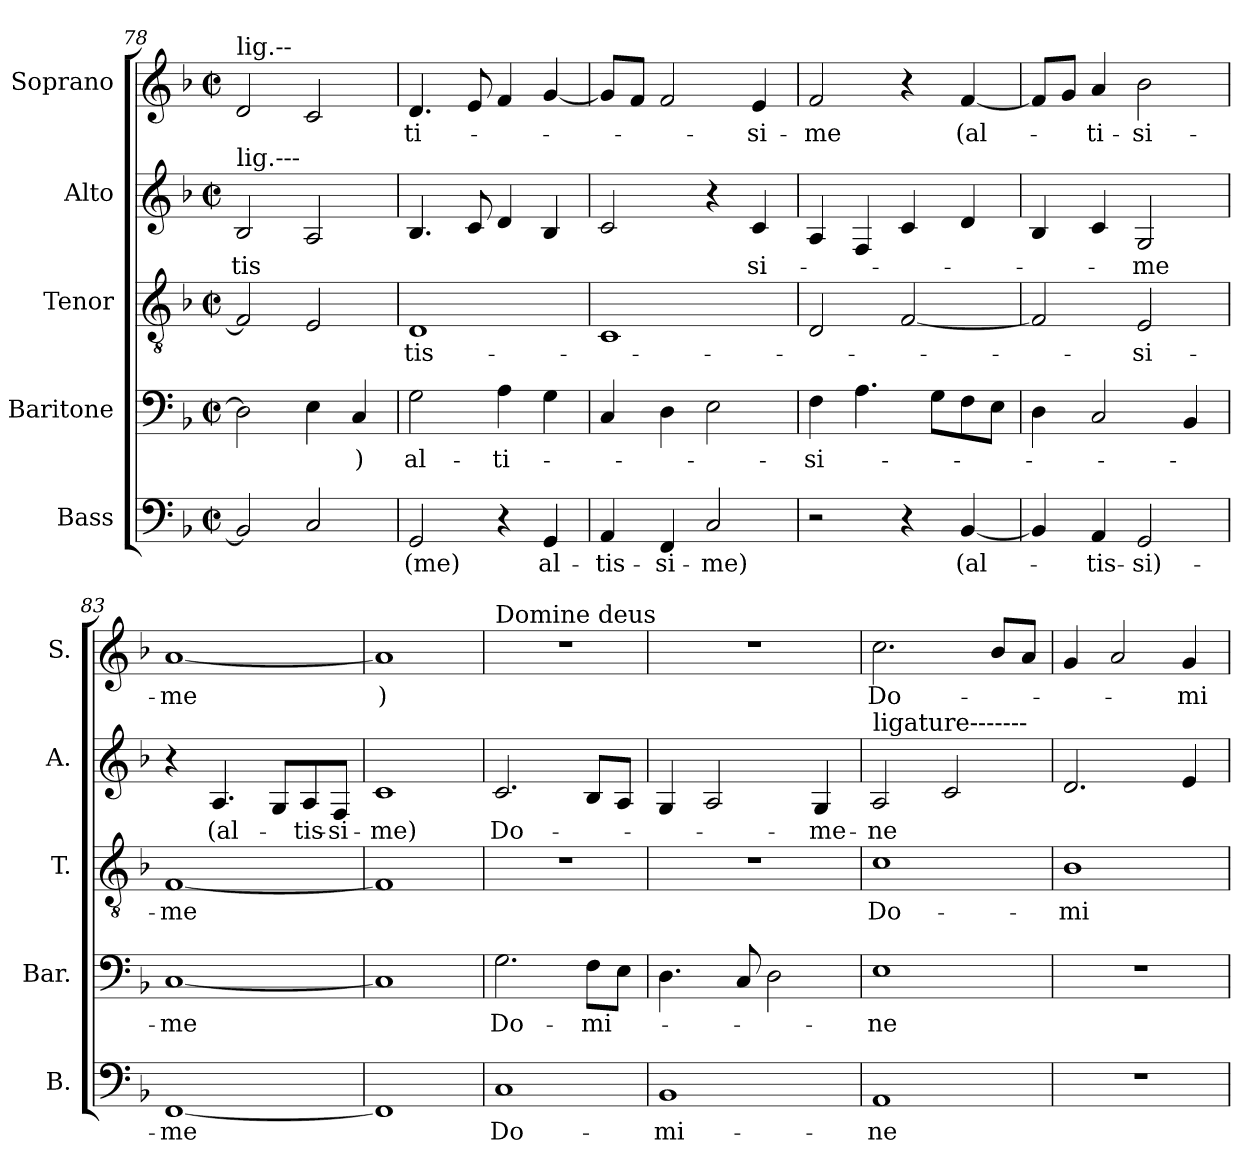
**kern	**text	**kern	**text	**kern	**text	**kern	**text	**kern	**text
*part5	*part5	*part4	*part4	*part3	*part3	*part2	*part2	*part1	*part1
*staff5	*staff5	*staff4	*staff4	*staff3	*staff3	*staff2	*staff2	*staff1	*staff1
*I"Bass	*	*I"Baritone	*	*I"Tenor	*	*I"Alto	*	*I"Soprano	*
*I'B.	*	*I'Bar.	*	*I'T.	*	*I'A.	*	*I'S.	*
*clefF4	*	*clefF4	*	*clefGv2	*	*clefG2	*	*clefG2	*
*k[b-]	*	*k[b-]	*	*k[b-]	*	*k[b-]	*	*k[b-]	*
*M2/2	*	*M2/2	*	*M2/2	*	*M2/2	*	*M2/2	*
*met(c|)	*	*met(c|)	*	*met(c|)	*	*met(c|)	*	*met(c|)	*
=78	=78	=78	=78	=78	=78	=78	=78	=78	=78
!	!	!	!	!	!	!	!	!LO:TX:a:t=lig.--	!
!	!	!	!	!	!	!LO:TX:a:t=lig.---	!	!	!
!	!	!	!	!	!	!	!LO:LY:b	!	!
2BB-/]	.	2D\]	.	2F/]	.	2B-/	-tis	2d/	.
2C/	.	4E\	.	2E/	.	2A/	.	2c/	.
!	!	!	!LO:LY:b	!	!	!	!	!	!
.	.	4C/	)	.	.	.	.	.	.
=79	=79	=79	=79	=79	=79	=79	=79	=79	=79
!	!LO:LY:b	!	!LO:LY:b	!	!LO:LY:b	!	!	!	!LO:LY:b
2GG/	-(me)	2G\	-al-	1D	tis-	4.B-/	.	4.d/	-ti-
.	.	.	.	.	.	8c/	.	8e/	.
!	!	!	!LO:LY:b	!	!	!	!	!	!
4r	.	4A\	-ti-	.	.	4d/	.	4f/	.
!	!LO:LY:b	!	!	!	!	!	!	!	!
4GG/	al-	4G\	.	.	.	4B-/	.	[4g/	.
=80	=80	=80	=80	=80	=80	=80	=80	=80	=80
!	!LO:LY:b	!	!	!	!	!	!	!	!
4AA/	-tis-	4C/	.	1C	.	2c/	.	8g/L]	.
.	.	.	.	.	.	.	.	8f/J	.
!	!LO:LY:b	!	!	!	!	!	!	!	!
4FF/	-si-	4D\	.	.	.	.	.	2f/	.
!	!LO:LY:b	!	!	!	!	!	!	!	!
2C/	-me)	2E\	.	.	.	4r	.	.	.
!	!	!	!	!	!	!	!LO:LY:b	!	!LO:LY:b
.	.	.	.	.	.	4c/	si-	4e/	-si-
=81	=81	=81	=81	=81	=81	=81	=81	=81	=81
!	!	!	!LO:LY:b	!	!	!	!	!	!LO:LY:b
2r	.	4F\	si-	2D/	.	4A/	.	2f/	-me
.	.	4.A\	.	.	.	4F/	.	.	.
4r	.	.	.	[2F/	.	4c/	.	4r	.
.	.	8G\L	.	.	.	.	.	.	.
!	!LO:LY:b	!	!	!	!	!	!	!	!LO:LY:b
[4BB-/	(al-	8F\	.	.	.	4d/	.	[4f/	(al-
.	.	8E\J	.	.	.	.	.	.	.
=82	=82	=82	=82	=82	=82	=82	=82	=82	=82
4BB-/]	.	4D\	.	2F/]	.	4B-/	.	8f/L]	.
.	.	.	.	.	.	.	.	8g/J	.
!	!LO:LY:b	!	!	!	!	!	!	!	!LO:LY:b
4AA/	-tis-	2C/	.	.	.	4c/	.	4a/	-ti-
!	!LO:LY:b	!	!	!	!LO:LY:b	!	!LO:LY:b	!	!LO:LY:b
2GG/	si)-	.	.	2E/	-si-	2G/	-me	2b-\	-si-
.	.	4BB-/	.	.	.	.	.	.	.
=83	=83	=83	=83	=83	=83	=83	=83	=83	=83
!	!LO:LY:b	!	!LO:LY:b	!	!LO:LY:b	!	!	!	!LO:LY:b
[1FF	-me	[1C	-me	[1F	-me	4r	.	[1a	-me
!	!	!	!	!	!	!	!LO:LY:b	!	!
.	.	.	.	.	.	4.A/	(al-	.	.
.	.	.	.	.	.	8G/L	.	.	.
!	!	!	!	!	!	!	!LO:LY:b	!	!
.	.	.	.	.	.	8A/	-tis-	.	.
!	!	!	!	!	!	!	!LO:LY:b	!	!
.	.	.	.	.	.	8F/J	-si-	.	.
=84	=84	=84	=84	=84	=84	=84	=84	=84	=84
!	!	!	!	!	!	!	!LO:LY:b	!	!LO:LY:b
1FF]	.	1C]	.	1F]	.	1c	-me)	1a]	)
=85	=85	=85	=85	=85	=85	=85	=85	=85	=85
!	!	!	!	!	!	!	!	!LO:TX:a:t=Domine deus	!
!	!LO:LY:b	!	!LO:LY:b	!	!	!	!LO:LY:b	!	!
1C	Do-	2.G\	Do-	1r	.	2.c/	Do-	1r	.
!	!	!	!LO:LY:b	!	!	!	!	!	!
.	.	8F\L	-mi-	.	.	8B-/L	.	.	.
.	.	8E\J	.	.	.	8A/J	.	.	.
=86	=86	=86	=86	=86	=86	=86	=86	=86	=86
!	!LO:LY:b	!	!	!	!	!	!	!	!
1BB-	-mi-	4.D\	.	1r	.	4G/	.	1r	.
.	.	.	.	.	.	2A/	.	.	.
.	.	8C/	.	.	.	.	.	.	.
.	.	2D\	.	.	.	.	.	.	.
!	!	!	!	!	!	!	!LO:LY:b	!	!
.	.	.	.	.	.	4G/	-me-	.	.
=87	=87	=87	=87	=87	=87	=87	=87	=87	=87
!	!	!	!	!	!	!LO:TX:a:t=ligature-------	!	!	!
!	!LO:LY:b	!	!LO:LY:b	!	!LO:LY:b	!	!LO:LY:b	!	!LO:LY:b
1AA	-ne	1E	-ne	1c	Do-	2A/	-ne	2.cc\	Do-
.	.	.	.	.	.	2c/	.	.	.
.	.	.	.	.	.	.	.	8b-/L	.
.	.	.	.	.	.	.	.	8a/J	.
=88	=88	=88	=88	=88	=88	=88	=88	=88	=88
!	!	!	!	!	!LO:LY:b	!	!	!	!
1r	.	1r	.	1B-	-mi-	2.d/	.	4g/	.
.	.	.	.	.	.	.	.	2a/	.
!	!	!	!	!	!	!	!	!	!LO:LY:b
.	.	.	.	.	.	4e/	.	4g/	-mi-
=	=	=	=	=	=	=	=	=	=
*-	*-	*-	*-	*-	*-	*-	*-	*-	*-
